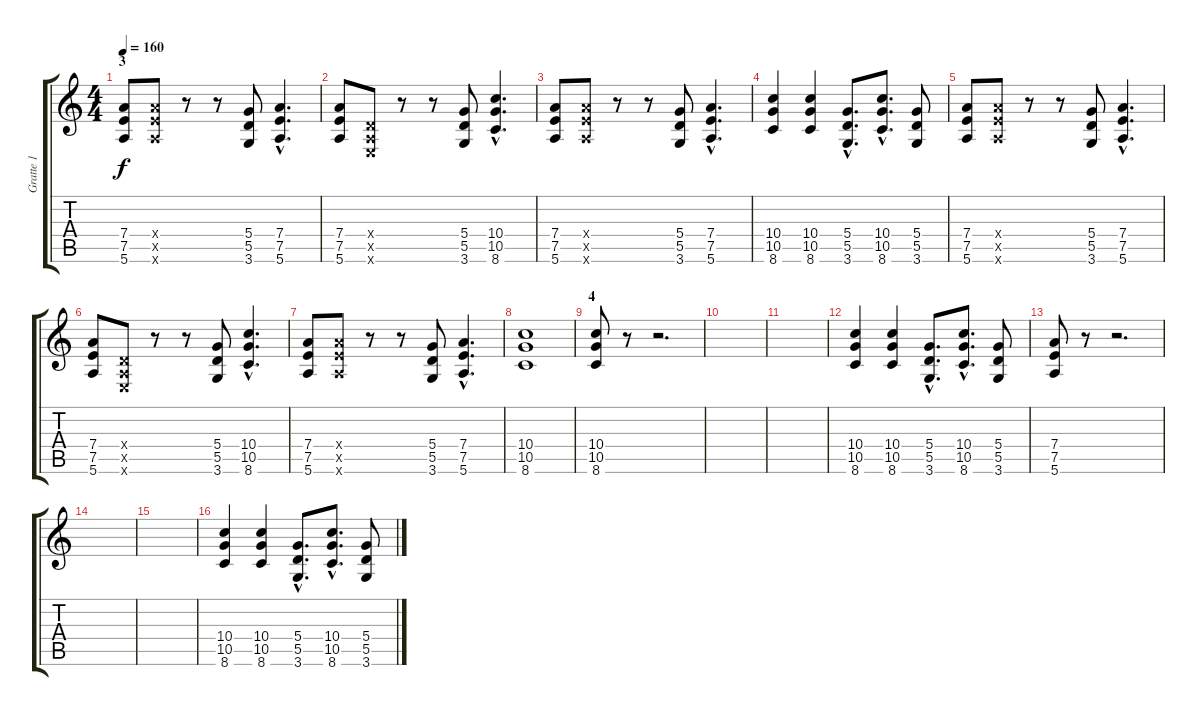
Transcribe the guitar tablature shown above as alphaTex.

\track ("Gratte 1" "Gratte 1") {instrument overdrivenguitar}
\staff {score tabs}
\tuning (E4 B3 G3 D3 A2 E2) {hide}
\ts (4 4)
\section ("" "3")
\tempo 160
\clef g2
\ks c
(7.4 7.5 5.6).8{dy f} (7.4{x} 7.5{x} 5.6{x}).8 r.8 r.8 (5.4 5.5 3.6).8 (7.4{hac} 7.5{hac} 5.6{hac}).4{d} |
(7.4 7.5 5.6).8 (0.4{x} 0.5{x} 0.6{x}).8 r.8 r.8 (5.4 5.5 3.6).8 (10.4{hac} 10.5{hac} 8.6{hac}).4{d} |
(7.4 7.5 5.6).8 (7.4{x} 7.5{x} 5.6{x}).8 r.8 r.8 (5.4 5.5 3.6).8 (7.4{hac} 7.5{hac} 5.6{hac}).4{d} |
(10.4 10.5 8.6).4 (10.4 10.5 8.6).4 (5.4{hac} 5.5{hac} 3.6{hac}).8{d} (10.4{hac} 10.5{hac} 8.6{hac}).8{d} (5.4 5.5 3.6).8 |
(7.4 7.5 5.6).8 (7.4{x} 7.5{x} 5.6{x}).8 r.8 r.8 (5.4 5.5 3.6).8 (7.4{hac} 7.5{hac} 5.6{hac}).4{d} |
(7.4 7.5 5.6).8 (0.4{x} 0.5{x} 0.6{x}).8 r.8 r.8 (5.4 5.5 3.6).8 (10.4{hac} 10.5{hac} 8.6{hac}).4{d} |
(7.4 7.5 5.6).8 (7.4{x} 7.5{x} 5.6{x}).8 r.8 r.8 (5.4 5.5 3.6).8 (7.4{hac} 7.5{hac} 5.6{hac}).4{d} |
(10.4 10.5 8.6).1 |
\section ("" "4")
(10.4 10.5 8.6).8 r.8 r.2{d} |
|
|
(10.4 10.5 8.6).4 (10.4 10.5 8.6).4 (5.4{hac} 5.5{hac} 3.6{hac}).8{d} (10.4{hac} 10.5{hac} 8.6{hac}).8{d} (5.4 5.5 3.6).8 |
(7.4 7.5 5.6).8 r.8 r.2{d} |
|
|
(10.4 10.5 8.6).4 (10.4 10.5 8.6).4 (5.4{hac} 5.5{hac} 3.6{hac}).8{d} (10.4{hac} 10.5{hac} 8.6{hac}).8{d} (5.4 5.5 3.6).8
